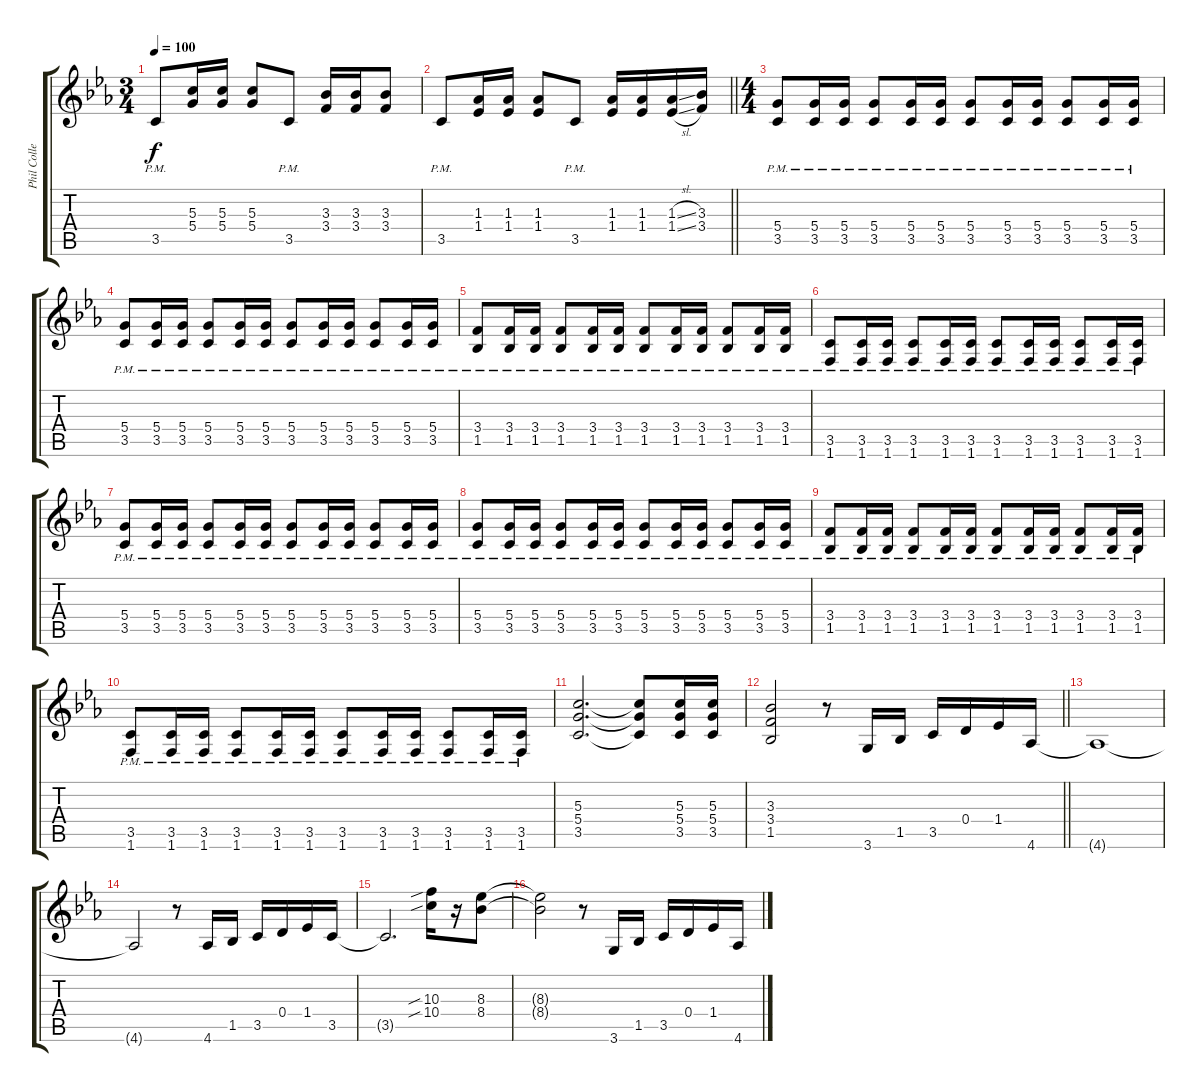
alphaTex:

\track ("Phil Collen" "Phil Colle") {instrument distortionguitar}
\staff {score tabs}
\tuning (E4 B3 G3 D3 A2 E2) {hide}
\ts (3 4)
\tempo 100
\clef g2
\ks cminor
3.5{pm}.8{dy f} (5.3 5.4).16 (5.3 5.4).16 (5.3 5.4).8 3.5{pm}.8 (3.3 3.4).16 (3.3 3.4).16 (3.3 3.4).8 |
\barLineRight lightlight
3.5{pm}.8 (1.3 1.4).16 (1.3 1.4).16 (1.3 1.4).8 3.5{pm}.8 (1.3 1.4).16 (1.3 1.4).16 (1.3{sl} 1.4{sl}).16 (3.3 3.4).16 |
\ts (4 4)
(5.4{pm} 3.5{pm}).8 (5.4{pm} 3.5{pm}).16 (5.4{pm} 3.5{pm}).16 (5.4{pm} 3.5{pm}).8 (5.4{pm} 3.5{pm}).16 (5.4{pm} 3.5{pm}).16 (5.4{pm} 3.5{pm}).8 (5.4{pm} 3.5{pm}).16 (5.4{pm} 3.5{pm}).16 (5.4{pm} 3.5{pm}).8 (5.4{pm} 3.5{pm}).16 (5.4{pm} 3.5{pm}).16 |
(5.4{pm} 3.5{pm}).8 (5.4{pm} 3.5{pm}).16 (5.4{pm} 3.5{pm}).16 (5.4{pm} 3.5{pm}).8 (5.4{pm} 3.5{pm}).16 (5.4{pm} 3.5{pm}).16 (5.4{pm} 3.5{pm}).8 (5.4{pm} 3.5{pm}).16 (5.4{pm} 3.5{pm}).16 (5.4{pm} 3.5{pm}).8 (5.4{pm} 3.5{pm}).16 (5.4{pm} 3.5{pm}).16 |
(3.4{pm} 1.5{pm}).8 (3.4{pm} 1.5{pm}).16 (3.4{pm} 1.5{pm}).16 (3.4{pm} 1.5{pm}).8 (3.4{pm} 1.5{pm}).16 (3.4{pm} 1.5{pm}).16 (3.4{pm} 1.5{pm}).8 (3.4{pm} 1.5{pm}).16 (3.4{pm} 1.5{pm}).16 (3.4{pm} 1.5{pm}).8 (3.4{pm} 1.5{pm}).16 (3.4{pm} 1.5{pm}).16 |
(3.5{pm} 1.6{pm}).8 (3.5{pm} 1.6{pm}).16 (3.5{pm} 1.6{pm}).16 (3.5{pm} 1.6{pm}).8 (3.5{pm} 1.6{pm}).16 (3.5{pm} 1.6{pm}).16 (3.5{pm} 1.6{pm}).8 (3.5{pm} 1.6{pm}).16 (3.5{pm} 1.6{pm}).16 (3.5{pm} 1.6{pm}).8 (3.5{pm} 1.6{pm}).16 (3.5{pm} 1.6{pm}).16 |
(5.4{pm} 3.5{pm}).8 (5.4{pm} 3.5{pm}).16 (5.4{pm} 3.5{pm}).16 (5.4{pm} 3.5{pm}).8 (5.4{pm} 3.5{pm}).16 (5.4{pm} 3.5{pm}).16 (5.4{pm} 3.5{pm}).8 (5.4{pm} 3.5{pm}).16 (5.4{pm} 3.5{pm}).16 (5.4{pm} 3.5{pm}).8 (5.4{pm} 3.5{pm}).16 (5.4{pm} 3.5{pm}).16 |
(5.4{pm} 3.5{pm}).8 (5.4{pm} 3.5{pm}).16 (5.4{pm} 3.5{pm}).16 (5.4{pm} 3.5{pm}).8 (5.4{pm} 3.5{pm}).16 (5.4{pm} 3.5{pm}).16 (5.4{pm} 3.5{pm}).8 (5.4{pm} 3.5{pm}).16 (5.4{pm} 3.5{pm}).16 (5.4{pm} 3.5{pm}).8 (5.4{pm} 3.5{pm}).16 (5.4{pm} 3.5{pm}).16 |
(3.4{pm} 1.5{pm}).8 (3.4{pm} 1.5{pm}).16 (3.4{pm} 1.5{pm}).16 (3.4{pm} 1.5{pm}).8 (3.4{pm} 1.5{pm}).16 (3.4{pm} 1.5{pm}).16 (3.4{pm} 1.5{pm}).8 (3.4{pm} 1.5{pm}).16 (3.4{pm} 1.5{pm}).16 (3.4{pm} 1.5{pm}).8 (3.4{pm} 1.5{pm}).16 (3.4{pm} 1.5{pm}).16 |
(3.5{pm} 1.6{pm}).8 (3.5{pm} 1.6{pm}).16 (3.5{pm} 1.6{pm}).16 (3.5{pm} 1.6{pm}).8 (3.5{pm} 1.6{pm}).16 (3.5{pm} 1.6{pm}).16 (3.5{pm} 1.6{pm}).8 (3.5{pm} 1.6{pm}).16 (3.5{pm} 1.6{pm}).16 (3.5{pm} 1.6{pm}).8 (3.5{pm} 1.6{pm}).16 (3.5{pm} 1.6{pm}).16 |
(5.3 5.4 3.5).2{d} (5.3{t} 5.4{t} 3.5{t}).8 (5.3 5.4 3.5).16 (5.3 5.4 3.5).16 |
\barLineRight lightlight
(3.3 3.4 1.5).2 r.8 3.6.16 1.5.16 3.5.16 0.4.16 1.4.16 4.6.16 |
4.6{t}.1 |
4.6{t}.2 r.8 4.6.16 1.5.16 3.5.16 0.4.16 1.4.16 3.5.16 |
3.5{t}.2{d} (10.3{sib} 10.4{sib}).16 r.16 (8.3 8.4).8 |
(8.3{t} 8.4{t}).2 r.8 3.6.16 1.5.16 3.5.16 0.4.16 1.4.16 4.6.16
